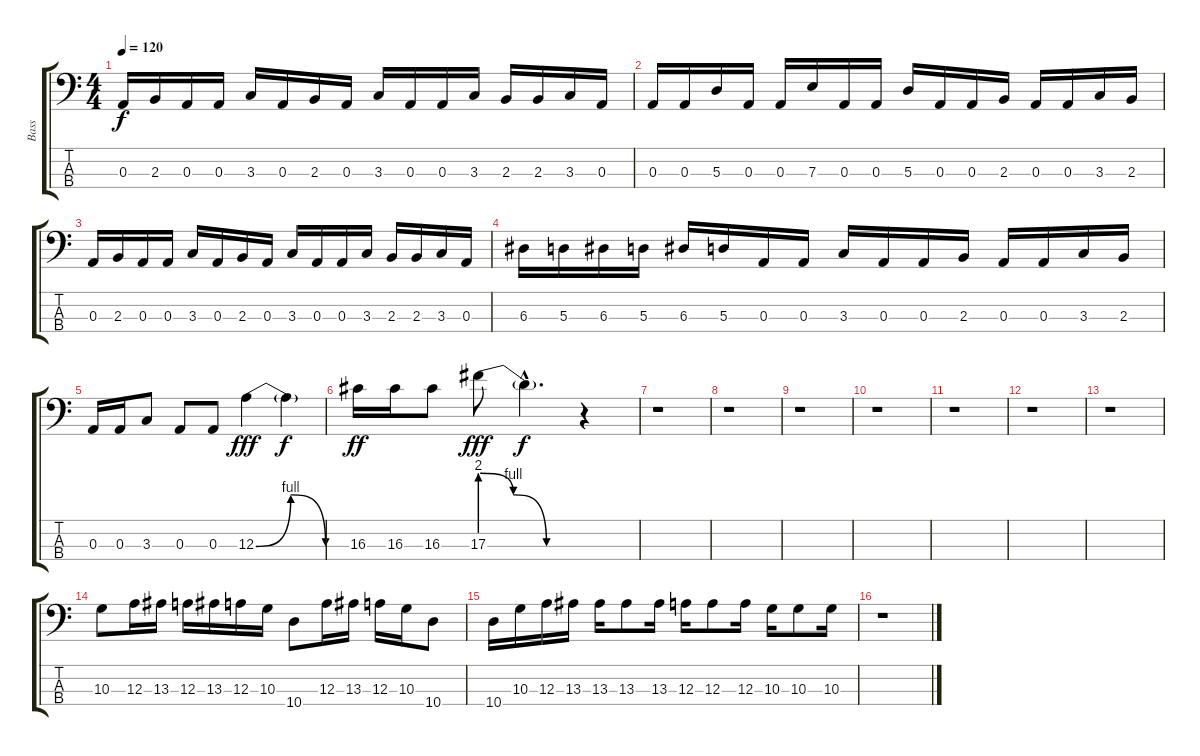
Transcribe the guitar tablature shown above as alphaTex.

\track ("Bass" "Bass") {instrument electricbassfinger}
\staff {score tabs}
\tuning (G2 D2 A1 E1) {hide}
\ts (4 4)
\tempo 120
\clef f4
\ks c
0.3.16{dy f volume 16} 2.3.16 0.3.16 0.3.16 3.3.16 0.3.16 2.3.16 0.3.16 3.3.16 0.3.16 0.3.16 3.3.16 2.3.16 2.3.16 3.3.16 0.3.16 |
0.3.16 0.3.16 5.3.16 0.3.16 0.3.16 7.3.16 0.3.16 0.3.16 5.3.16 0.3.16 0.3.16 2.3.16 0.3.16 0.3.16 3.3.16 2.3.16 |
0.3.16 2.3.16 0.3.16 0.3.16 3.3.16 0.3.16 2.3.16 0.3.16 3.3.16 0.3.16 0.3.16 3.3.16 2.3.16 2.3.16 3.3.16 0.3.16 |
6.3.16 5.3.16 6.3.16 5.3.16 6.3.16 5.3.16 0.3.16 0.3.16 3.3.16 0.3.16 0.3.16 2.3.16 0.3.16 0.3.16 3.3.16 2.3.16 |
0.3.16 0.3.16 3.3.8 0.3.8 0.3.8 12.3{be (bendrelease 0 0 30 4 30 4 60 0)}.4{dy fff} 12.3{t}.4{dy f} |
16.3.16{dy ff} 16.3.16 16.3.8 17.3{be (custom 0 8 20 4 40 0 60 0)}.8{dy fff} 17.3{hac t}.4{d dy f} r.4 |
r.1 |
r.1 |
r.1 |
r.1 |
r.1 |
r.1 |
r.1 |
10.3.8 12.3.16 13.3.16 12.3.16 13.3.16 12.3.16 10.3.16 10.4.8 12.3.16 13.3.16 12.3.16 10.3.16 10.4.8 |
10.4.16 10.3.16 12.3.16 13.3.16 13.3.16 13.3.8 13.3.16 12.3.16 12.3.8 12.3.16 10.3.16 10.3.8 10.3.16 |
r.1
